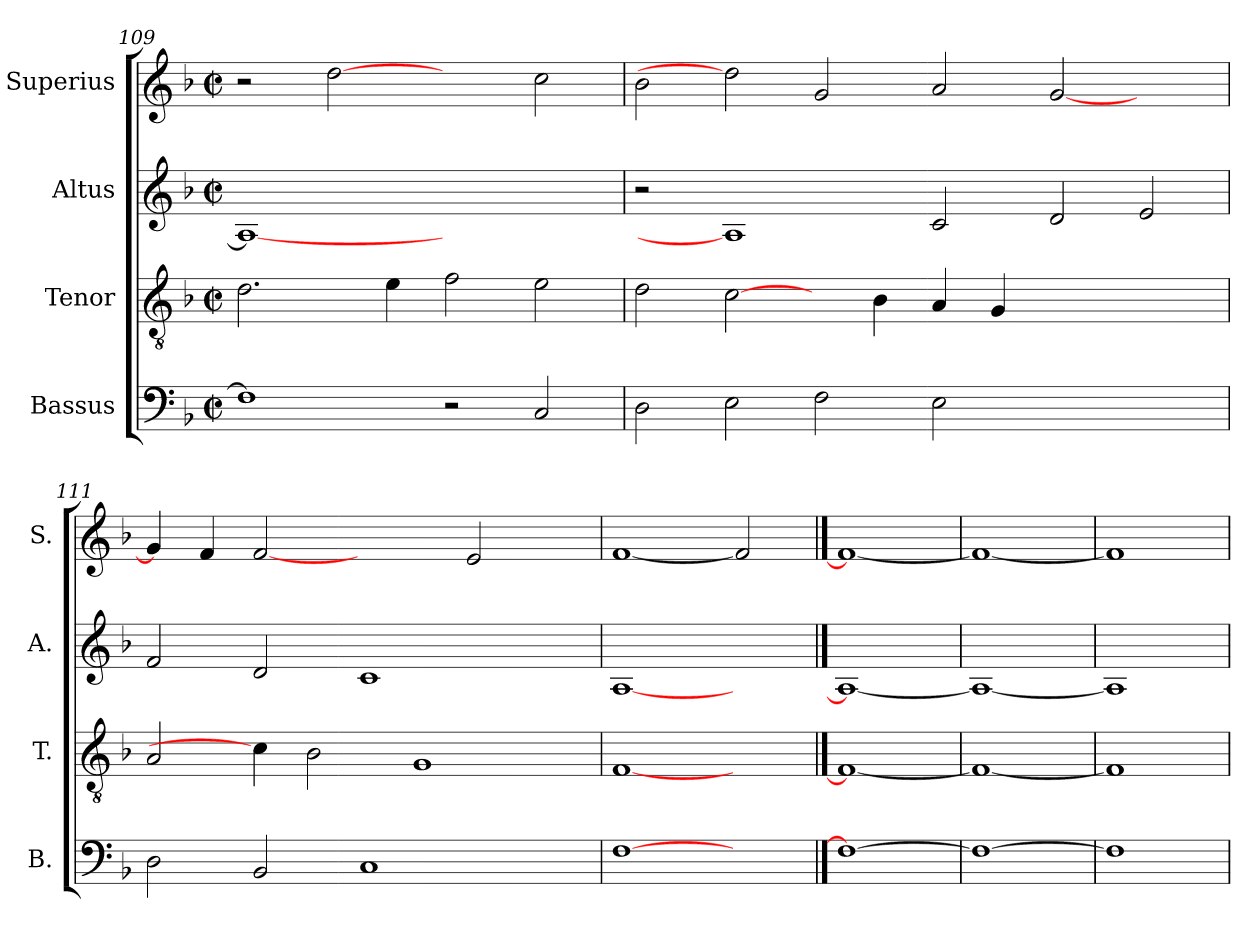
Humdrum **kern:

**kern	**kern	**kern	**kern
*part4	*part3	*part2	*part1
*staff4	*staff3	*staff2	*staff1
*I"Bassus	*I"Tenor	*I"Altus	*I"Superius
*I'B.	*I'T.	*I'A.	*I'S.
!!LO:LB:g=z
*clefF4	*clefGv2	*clefG2	*clefG2
*	*ITrd7c12	*	*
*k[b-]	*k[b-]	*k[b-]	*k[b-]
*d:	*d:	*d:	*d:
*M2/2	*M2/2	*M2/2	*M2/2
*met(c|)	*met(c|)	*met(c|)	*met(c|)
=109	=109	=109	=109
1Fi]	2.Di\	1Ai_<	2r
.	.	.	[2ddi
.	4Ei\	.	.
2r	2Fi\	1ryy	2ryy
2Ci/	2Ei\	.	2cci\
=110	=110	=110	=110
2Di\	2Di\	2r	2b-i\
2Ei\	[2Ci\	1Ai]	2ddi]
2Fi\	4ryy	.	2gi/
.	4BB-i\	.	.
2Ei\	4AAi/	2ci/	2ai/
.	4GGi/	.	.
1ryy	1ryy	2di/	[<2gi/
.	.	2ei/	2ryy
=111	=111	=111	=111
2Di\	2AAi/	2fi/	4gi/]
.	.	.	4fi/
2BB-i/	4Ci\]	2di/	[2fi
.	2BB-i\	.	.
1Ci	.	1ci	2ryy
.	1GGi	.	.
.	.	.	2ei/
4ryy	.	4ryy	4ryy
=112	=112	=112	=112
[1Fi	[1FFi	[1Ai	[1fi
2ryy	2ryy	2ryy	2fi]
==113	==113	==113	==113
1Fi_	1FFi_	1Ai_	1fi_
=114	=114	=114	=114
1Fi_	1FFi_	1Ai_	1fi_
=115	=115	=115	=115
1Fi]	1FFi]	1Ai]	1fi]
=	=	=	=
*-	*-	*-	*-
